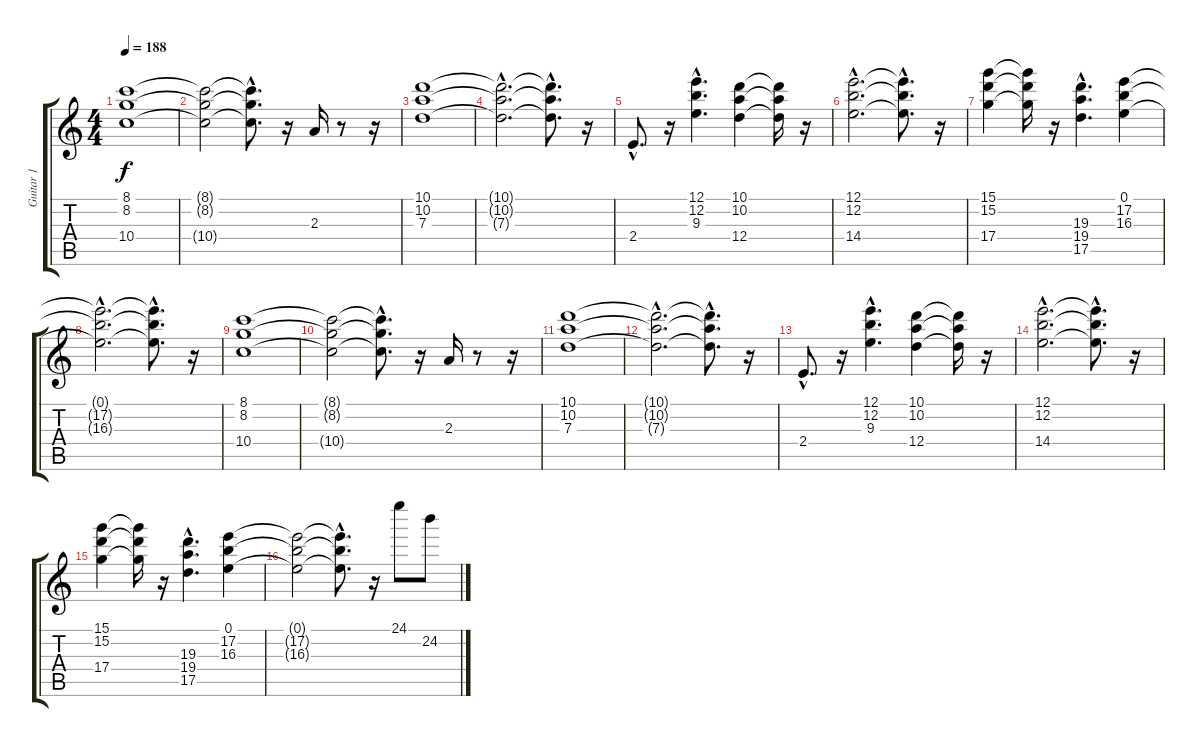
\track ("Guitar 1" "Guitar 1") {instrument overdrivenguitar}
\staff {score tabs}
\tuning (E4 B3 G3 D3 A2 E2) {hide}
\ts (4 4)
\tempo 188
\clef g2
\ks c
(8.1 8.2 10.4).1{dy f} |
(8.1{t} 8.2{t} 10.4{t}).2 (8.1{hac t} 8.2{hac t} 10.4{hac t}).8{d} r.16 2.3.16 r.8 r.16 |
(10.1 10.2 7.3).1 |
(10.1{hac t} 10.2{hac t} 7.3{hac t}).2{d} (10.1{hac t} 10.2{hac t} 7.3{hac t}).8{d} r.16 |
2.4{hac}.8{d} r.16 (12.1{hac} 12.2{hac} 9.3{hac}).4{d} (10.1 10.2 12.4).4 (10.1{t} 10.2{t} 12.4{t}).16 r.16 |
(12.1{hac} 12.2{hac} 14.4{hac}).2{d} (12.1{hac t} 12.2{hac t} 14.4{hac t}).8{d} r.16 |
(15.1 15.2 17.4).4 (15.1{t} 15.2{t} 17.4{t}).16 r.16 (19.3{hac} 19.4{hac} 17.5{hac}).4{d} (0.1 17.2 16.3).4 |
(0.1{hac t} 17.2{hac t} 16.3{hac t}).2{d} (0.1{hac t} 17.2{hac t} 16.3{hac t}).8{d} r.16 |
(8.1 8.2 10.4).1 |
(8.1{t} 8.2{t} 10.4{t}).2 (8.1{hac t} 8.2{hac t} 10.4{hac t}).8{d} r.16 2.3.16 r.8 r.16 |
(10.1 10.2 7.3).1 |
(10.1{hac t} 10.2{hac t} 7.3{hac t}).2{d} (10.1{hac t} 10.2{hac t} 7.3{hac t}).8{d} r.16 |
2.4{hac}.8{d} r.16 (12.1{hac} 12.2{hac} 9.3{hac}).4{d} (10.1 10.2 12.4).4 (10.1{t} 10.2{t} 12.4{t}).16 r.16 |
(12.1{hac} 12.2{hac} 14.4{hac}).2{d} (12.1{hac t} 12.2{hac t} 14.4{hac t}).8{d} r.16 |
(15.1 15.2 17.4).4 (15.1{t} 15.2{t} 17.4{t}).16 r.16 (19.3{hac} 19.4{hac} 17.5{hac}).4{d} (0.1 17.2 16.3).4 |
(0.1{t} 17.2{t} 16.3{t}).2 (0.1{hac t} 17.2{hac t} 16.3{hac t}).8{d} r.16 24.1.8 24.2.8
